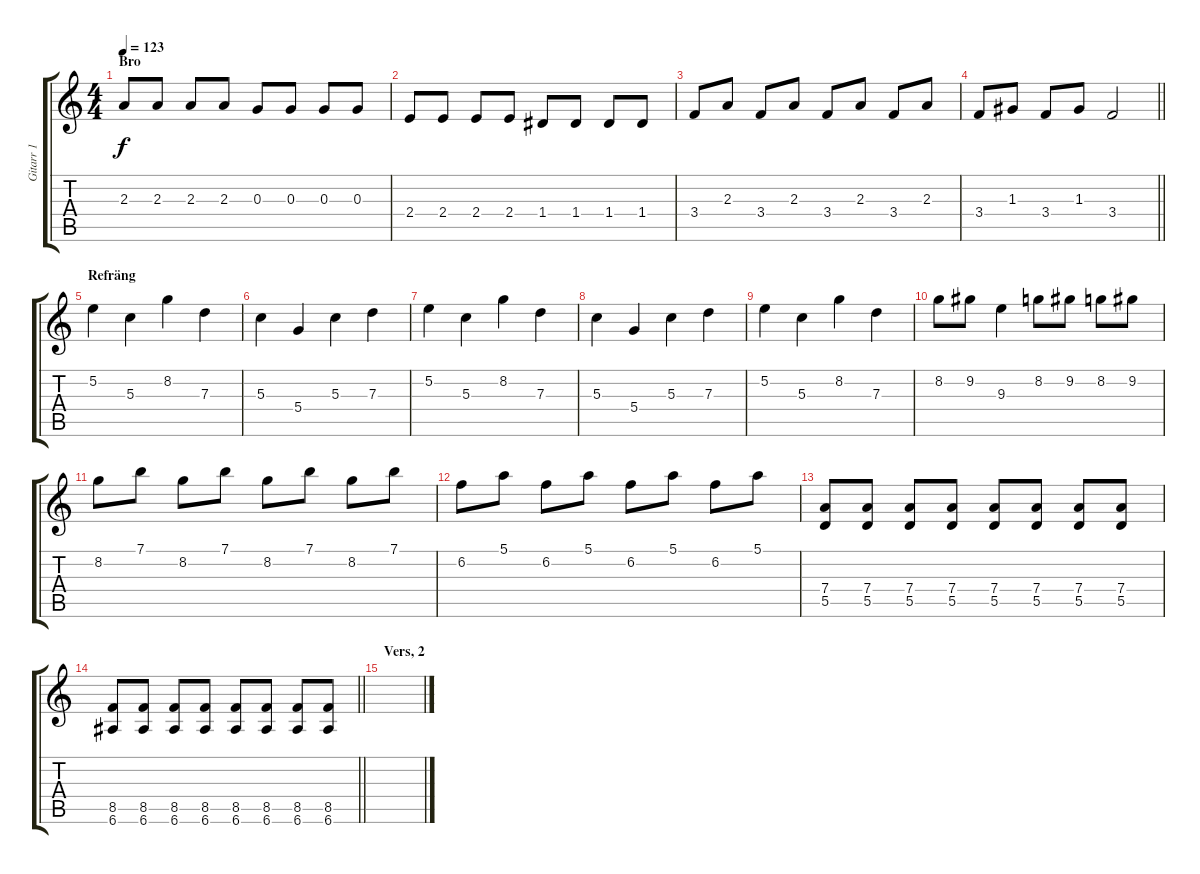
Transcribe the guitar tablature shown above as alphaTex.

\track ("Gitarr 1" "Gitarr 1") {instrument distortionguitar}
\staff {score tabs}
\tuning (E4 B3 G3 D3 A2 E2) {hide}
\ts (4 4)
\section ("" "Bro")
\tempo 123
\clef g2
\ks c
2.3.8{dy f instrument electricguitarclean} 2.3.8 2.3.8 2.3.8 0.3.8 0.3.8 0.3.8 0.3.8 |
2.4.8 2.4.8 2.4.8 2.4.8 1.4.8 1.4.8 1.4.8 1.4.8 |
3.4.8 2.3.8 3.4.8 2.3.8 3.4.8 2.3.8 3.4.8 2.3.8 |
\barLineRight lightlight
3.4.8 1.3.8 3.4.8 1.3.8 3.4.2 |
\section ("" "Refräng")
5.2.4{instrument distortionguitar} 5.3.4 8.2.4 7.3.4 |
5.3.4 5.4.4 5.3.4 7.3.4 |
5.2.4 5.3.4 8.2.4 7.3.4 |
5.3.4 5.4.4 5.3.4 7.3.4 |
5.2.4 5.3.4 8.2.4 7.3.4 |
8.2.8 9.2.8 9.3.4 8.2.8 9.2.8 8.2.8 9.2.8 |
8.2.8 7.1.8 8.2.8 7.1.8 8.2.8 7.1.8 8.2.8 7.1.8 |
6.2.8 5.1.8 6.2.8 5.1.8 6.2.8 5.1.8 6.2.8 5.1.8 |
(7.4 5.5).8 (7.4 5.5).8 (7.4 5.5).8 (7.4 5.5).8 (7.4 5.5).8 (7.4 5.5).8 (7.4 5.5).8 (7.4 5.5).8 |
\barLineRight lightlight
(8.5 6.6).8 (8.5 6.6).8 (8.5 6.6).8 (8.5 6.6).8 (8.5 6.6).8 (8.5 6.6).8 (8.5 6.6).8 (8.5 6.6).8 |
\section ("" "Vers, 2")
